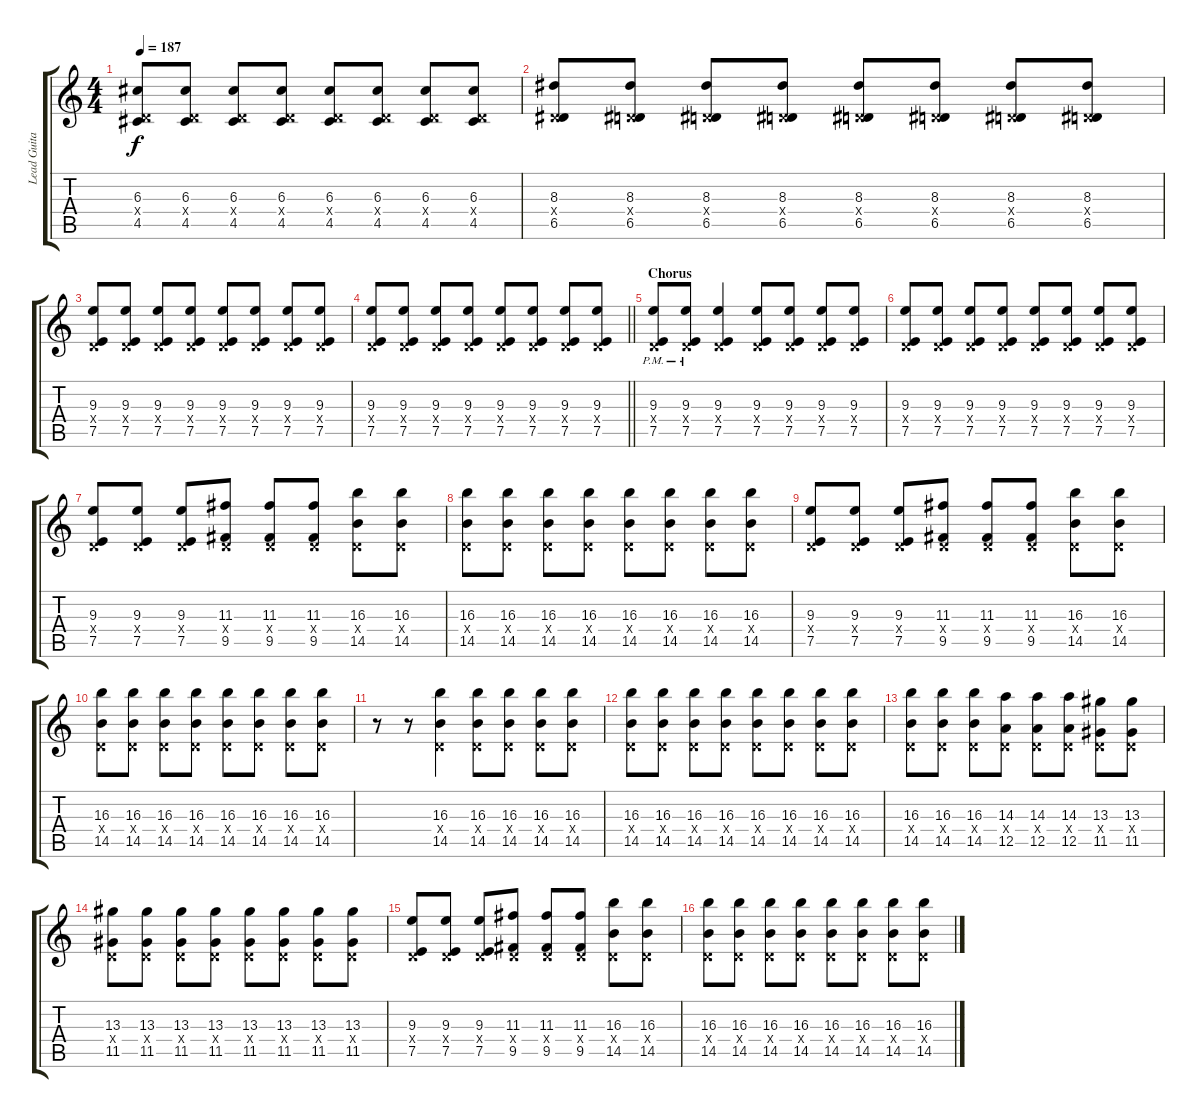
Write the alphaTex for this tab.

\track ("Lead Guitar" "Lead Guita") {instrument overdrivenguitar}
\staff {score tabs}
\tuning (E4 B3 G3 D3 A2 E2) {hide}
\ts (4 4)
\tempo 187
\clef g2
\ks c
(6.3 0.4{x} 4.5).8{dy f} (6.3 0.4{x} 4.5).8 (6.3 0.4{x} 4.5).8 (6.3 0.4{x} 4.5).8 (6.3 0.4{x} 4.5).8 (6.3 0.4{x} 4.5).8 (6.3 0.4{x} 4.5).8 (6.3 0.4{x} 4.5).8 |
(8.3 0.4{x} 6.5).8 (8.3 0.4{x} 6.5).8 (8.3 0.4{x} 6.5).8 (8.3 0.4{x} 6.5).8 (8.3 0.4{x} 6.5).8 (8.3 0.4{x} 6.5).8 (8.3 0.4{x} 6.5).8 (8.3 0.4{x} 6.5).8 |
(9.3 0.4{x} 7.5).8 (9.3 0.4{x} 7.5).8 (9.3 0.4{x} 7.5).8 (9.3 0.4{x} 7.5).8 (9.3 0.4{x} 7.5).8 (9.3 0.4{x} 7.5).8 (9.3 0.4{x} 7.5).8 (9.3 0.4{x} 7.5).8 |
\barLineRight lightlight
(9.3 0.4{x} 7.5).8 (9.3 0.4{x} 7.5).8 (9.3 0.4{x} 7.5).8 (9.3 0.4{x} 7.5).8 (9.3 0.4{x} 7.5).8 (9.3 0.4{x} 7.5).8 (9.3 0.4{x} 7.5).8 (9.3 0.4{x} 7.5).8 |
\section ("" "Chorus")
(9.3{pm} 0.4{x} 7.5{pm}).8 (9.3{pm} 0.4{x} 7.5{pm}).8 (9.3 0.4{x} 7.5).4 (9.3 0.4{x} 7.5).8 (9.3 0.4{x} 7.5).8 (9.3 0.4{x} 7.5).8 (9.3 0.4{x} 7.5).8 |
(9.3 0.4{x} 7.5).8 (9.3 0.4{x} 7.5).8 (9.3 0.4{x} 7.5).8 (9.3 0.4{x} 7.5).8 (9.3 0.4{x} 7.5).8 (9.3 0.4{x} 7.5).8 (9.3 0.4{x} 7.5).8 (9.3 0.4{x} 7.5).8 |
(9.3 0.4{x} 7.5).8 (9.3 0.4{x} 7.5).8 (9.3 0.4{x} 7.5).8 (11.3 0.4{x} 9.5).8 (11.3 0.4{x} 9.5).8 (11.3 0.4{x} 9.5).8 (16.3 0.4{x} 14.5).8 (16.3 0.4{x} 14.5).8 |
(16.3 0.4{x} 14.5).8 (16.3 0.4{x} 14.5).8 (16.3 0.4{x} 14.5).8 (16.3 0.4{x} 14.5).8 (16.3 0.4{x} 14.5).8 (16.3 0.4{x} 14.5).8 (16.3 0.4{x} 14.5).8 (16.3 0.4{x} 14.5).8 |
(9.3 0.4{x} 7.5).8 (9.3 0.4{x} 7.5).8 (9.3 0.4{x} 7.5).8 (11.3 0.4{x} 9.5).8 (11.3 0.4{x} 9.5).8 (11.3 0.4{x} 9.5).8 (16.3 0.4{x} 14.5).8 (16.3 0.4{x} 14.5).8 |
(16.3 0.4{x} 14.5).8 (16.3 0.4{x} 14.5).8 (16.3 0.4{x} 14.5).8 (16.3 0.4{x} 14.5).8 (16.3 0.4{x} 14.5).8 (16.3 0.4{x} 14.5).8 (16.3 0.4{x} 14.5).8 (16.3 0.4{x} 14.5).8 |
r.8 r.8 (16.3 0.4{x} 14.5).4 (16.3 0.4{x} 14.5).8 (16.3 0.4{x} 14.5).8 (16.3 0.4{x} 14.5).8 (16.3 0.4{x} 14.5).8 |
(16.3 0.4{x} 14.5).8 (16.3 0.4{x} 14.5).8 (16.3 0.4{x} 14.5).8 (16.3 0.4{x} 14.5).8 (16.3 0.4{x} 14.5).8 (16.3 0.4{x} 14.5).8 (16.3 0.4{x} 14.5).8 (16.3 0.4{x} 14.5).8 |
(16.3 0.4{x} 14.5).8 (16.3 0.4{x} 14.5).8 (16.3 0.4{x} 14.5).8 (14.3 0.4{x} 12.5).8 (14.3 0.4{x} 12.5).8 (14.3 0.4{x} 12.5).8 (13.3 0.4{x} 11.5).8 (13.3 0.4{x} 11.5).8 |
(13.3 0.4{x} 11.5).8 (13.3 0.4{x} 11.5).8 (13.3 0.4{x} 11.5).8 (13.3 0.4{x} 11.5).8 (13.3 0.4{x} 11.5).8 (13.3 0.4{x} 11.5).8 (13.3 0.4{x} 11.5).8 (13.3 0.4{x} 11.5).8 |
(9.3 0.4{x} 7.5).8 (9.3 0.4{x} 7.5).8 (9.3 0.4{x} 7.5).8 (11.3 0.4{x} 9.5).8 (11.3 0.4{x} 9.5).8 (11.3 0.4{x} 9.5).8 (16.3 0.4{x} 14.5).8 (16.3 0.4{x} 14.5).8 |
(16.3 0.4{x} 14.5).8 (16.3 0.4{x} 14.5).8 (16.3 0.4{x} 14.5).8 (16.3 0.4{x} 14.5).8 (16.3 0.4{x} 14.5).8 (16.3 0.4{x} 14.5).8 (16.3 0.4{x} 14.5).8 (16.3 0.4{x} 14.5).8
